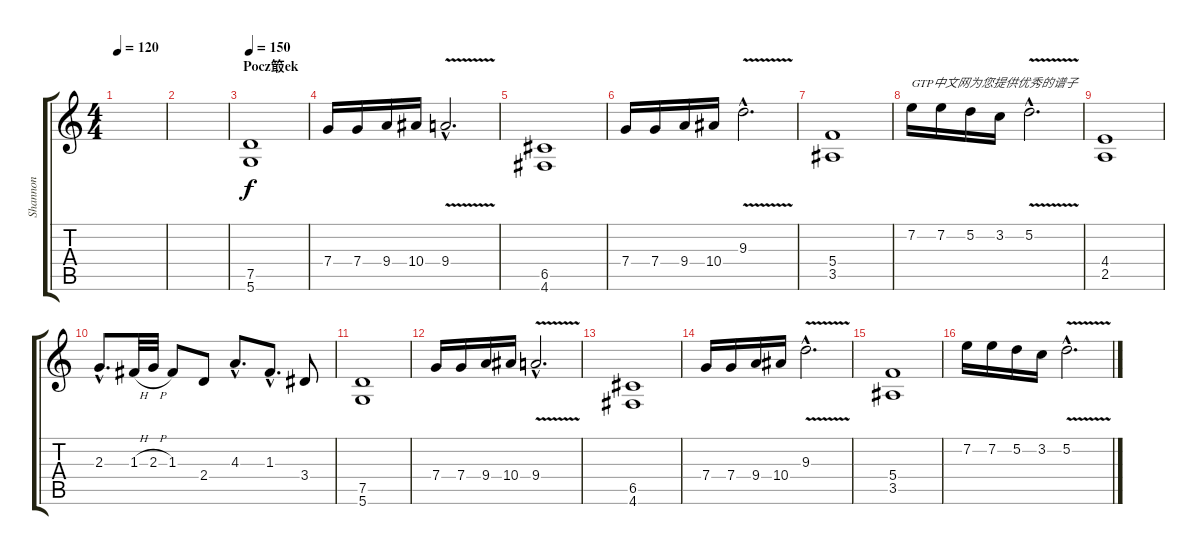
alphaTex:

\track ("Shannon" "Shannon") {instrument distortionguitar}
\staff {score tabs}
\tuning (D4 A3 F3 C3 G2 D2) {hide}
\ts (4 4)
\tempo 120
\clef g2
\ks c
|
|
\section ("" "Pocz箃ek")
\tempo 150
(7.5 5.6).1 |
7.4.16 7.4.16 9.4.16 10.4.16 9.4{v hac}.2{d} |
(6.5 4.6).1 |
7.4.16 7.4.16 9.4.16 10.4.16 9.3{v hac}.2{d} |
(5.4 3.5).1 |
7.2.16{txt "GTP中文网为您提供优秀的谱子"} 7.2.16 5.2.16 3.2.16 5.2{v hac}.2{d} |
(4.4 2.5).1 |
2.3{hac}.8{d} 1.3{h}.32 2.3{h}.32 1.3.8 2.4.8 4.3{hac}.8{d} 1.3{hac}.8{d} 3.4.8 |
(7.5 5.6).1 |
7.4.16 7.4.16 9.4.16 10.4.16 9.4{v hac}.2{d} |
(6.5 4.6).1 |
7.4.16 7.4.16 9.4.16 10.4.16 9.3{v hac}.2{d} |
(5.4 3.5).1 |
7.2.16 7.2.16 5.2.16 3.2.16 5.2{v hac}.2{d}
